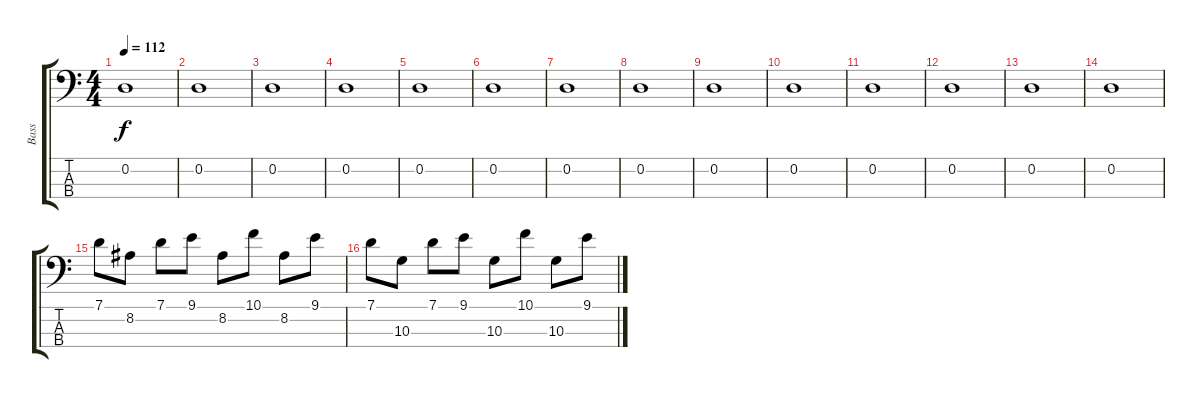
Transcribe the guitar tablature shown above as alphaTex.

\track ("Bass" "Bass") {instrument electricbassfinger}
\staff {score tabs}
\tuning (G2 D2 A1 E1) {hide}
\ts (4 4)
\tempo 112
\clef f4
\ks c
0.2.1{dy f} |
0.2.1 |
0.2.1 |
0.2.1 |
0.2.1 |
0.2.1 |
0.2.1 |
0.2.1 |
0.2.1 |
0.2.1 |
0.2.1 |
0.2.1 |
0.2.1 |
0.2.1 |
7.1.8 8.2.8 7.1.8 9.1.8 8.2.8 10.1.8 8.2.8 9.1.8 |
7.1.8 10.3.8 7.1.8 9.1.8 10.3.8 10.1.8 10.3.8 9.1.8
